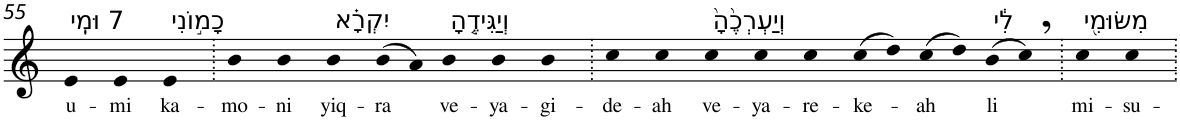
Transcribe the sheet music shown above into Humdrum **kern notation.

**kern	**text
*part1	*part1
*staff1	*staff1
*I"Piano	*
*I'Pno	*
!!LO:PB:g=z
*clefG2	*
*k[]	*
=55	=55
!LO:TX:a:t=7 וּמִֽי	!
!	!LO:LY:b
4e	u-
!	!LO:LY:b
4e	-mi
!LO:TX:a:t=כָמ֣וֹנִי	!
!	!LO:LY:b
4e	ka-
=56.	=56.
!	!LO:LY:b
4b	-mo-
!	!LO:LY:b
4b	-ni
!LO:TX:a:t=יִקְרָ֗א	!
!	!LO:LY:b
4b	yiq-
!	!LO:LY:b
(8b	-ra
8a)	.
!LO:TX:a:t=וְיַגִּידֶ֤הָ	!
!	!LO:LY:b
4b	ve-
!	!LO:LY:b
4b	-ya-
!	!LO:LY:b
4b	-gi-
=57.	=57.
!	!LO:LY:b
4cc	-de-
!	!LO:LY:b
4cc	-ah
!LO:TX:a:t=וְיַעְרְכֶ֙הָ֙	!
!	!LO:LY:b
4cc	ve-
!	!LO:LY:b
4cc	-ya-
!	!LO:LY:b
4cc	-re-
!	!LO:LY:b
(8cc	-ke-
8dd)	.
!	!LO:LY:b
(8cc	-ah
8dd)	.
!LO:TX:a:t=לִ֔י	!
!	!LO:LY:b
(8b	li
8cc,)	.
=58.	=58.
!LO:TX:a:t=מִשּׂוּמִ֖י	!
!	!LO:LY:b
4cc	mi-
!	!LO:LY:b
4cc	-su-
=.	=.
*-	*-
